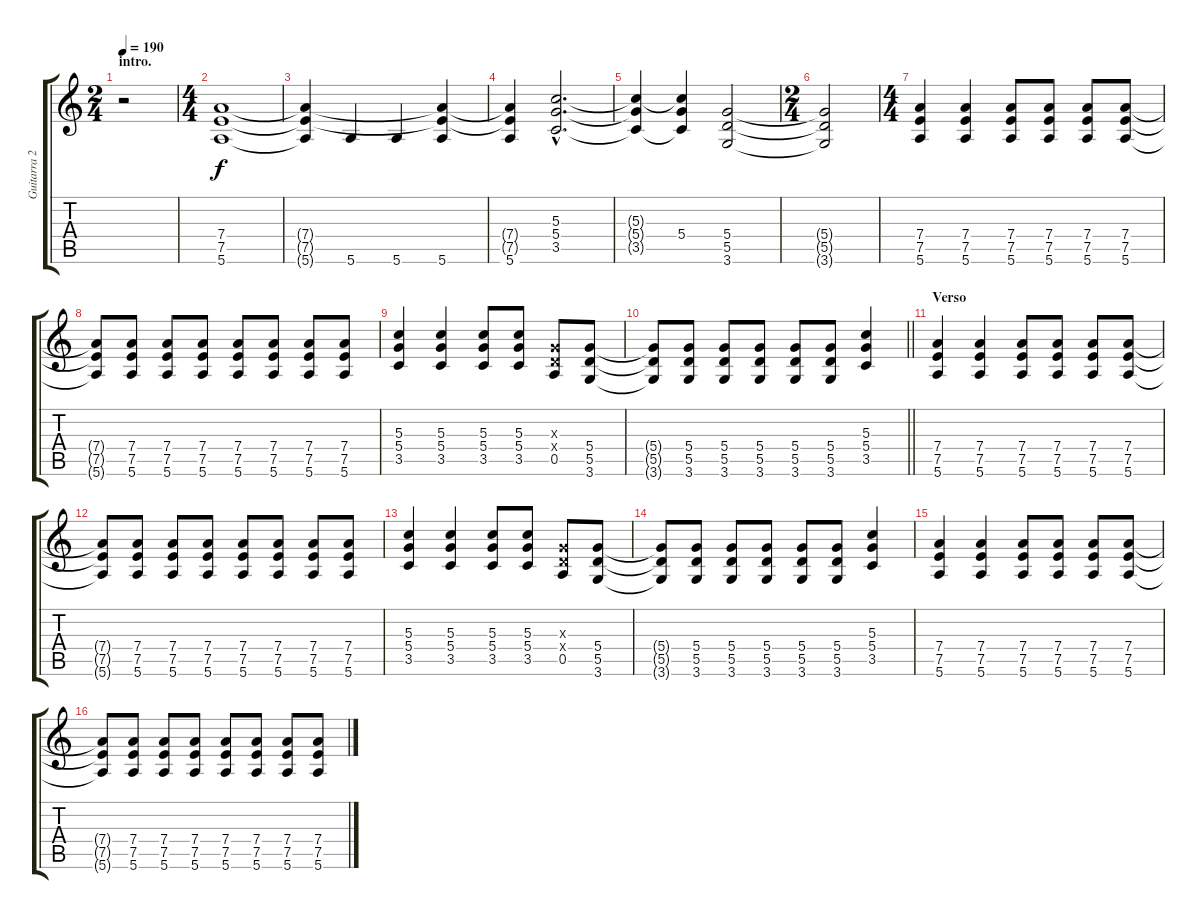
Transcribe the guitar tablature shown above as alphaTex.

\track ("Guitarra 2 - Erik" "Guitarra 2") {instrument overdrivenguitar}
\staff {score tabs}
\tuning (E4 B3 G3 D3 A2 E2) {hide}
\ts (2 4)
\section ("" "intro.")
\tempo 190
\clef g2
\ks c
r.2{dy f instrument overdrivenguitar} |
\ts (4 4)
(7.4 7.5 5.6).1 |
(7.4{t} 7.5{t} 5.6{t}).4 5.6.4 5.6.4 (7.4{t} 7.5{t} 5.6).4 |
(7.4{t} 7.5{t} 5.6).4 (5.3{hac} 5.4{hac} 3.5{hac}).2{d} |
(5.3{t} 5.4{t} 3.5{t}).4 (5.3{t} 5.4 3.5{t}).4 (5.4 5.5 3.6).2 |
\ts (2 4)
(5.4{t} 5.5{t} 3.6{t}).2 |
\ts (4 4)
(7.4 7.5 5.6).4 (7.4 7.5 5.6).4 (7.4 7.5 5.6).8 (7.4 7.5 5.6).8 (7.4 7.5 5.6).8 (7.4 7.5 5.6).8 |
(7.4{t} 7.5{t} 5.6{t}).8 (7.4 7.5 5.6).8 (7.4 7.5 5.6).8 (7.4 7.5 5.6).8 (7.4 7.5 5.6).8 (7.4 7.5 5.6).8 (7.4 7.5 5.6).8 (7.4 7.5 5.6).8 |
(5.3 5.4 3.5).4 (5.3 5.4 3.5).4 (5.3 5.4 3.5).8 (5.3 5.4 3.5).8 (0.3{x} 0.4{x} 0.5).8 (5.4 5.5 3.6).8 |
\barLineRight lightlight
(5.4{t} 5.5{t} 3.6{t}).8 (5.4 5.5 3.6).8 (5.4 5.5 3.6).8 (5.4 5.5 3.6).8 (5.4 5.5 3.6).8 (5.4 5.5 3.6).8 (5.3 5.4 3.5).4 |
\section ("" "Verso")
(7.4 7.5 5.6).4 (7.4 7.5 5.6).4 (7.4 7.5 5.6).8 (7.4 7.5 5.6).8 (7.4 7.5 5.6).8 (7.4 7.5 5.6).8 |
(7.4{t} 7.5{t} 5.6{t}).8 (7.4 7.5 5.6).8 (7.4 7.5 5.6).8 (7.4 7.5 5.6).8 (7.4 7.5 5.6).8 (7.4 7.5 5.6).8 (7.4 7.5 5.6).8 (7.4 7.5 5.6).8 |
(5.3 5.4 3.5).4 (5.3 5.4 3.5).4 (5.3 5.4 3.5).8 (5.3 5.4 3.5).8 (0.3{x} 0.4{x} 0.5).8 (5.4 5.5 3.6).8 |
(5.4{t} 5.5{t} 3.6{t}).8 (5.4 5.5 3.6).8 (5.4 5.5 3.6).8 (5.4 5.5 3.6).8 (5.4 5.5 3.6).8 (5.4 5.5 3.6).8 (5.3 5.4 3.5).4 |
(7.4 7.5 5.6).4 (7.4 7.5 5.6).4 (7.4 7.5 5.6).8 (7.4 7.5 5.6).8 (7.4 7.5 5.6).8 (7.4 7.5 5.6).8 |
(7.4{t} 7.5{t} 5.6{t}).8 (7.4 7.5 5.6).8 (7.4 7.5 5.6).8 (7.4 7.5 5.6).8 (7.4 7.5 5.6).8 (7.4 7.5 5.6).8 (7.4 7.5 5.6).8 (7.4 7.5 5.6).8
